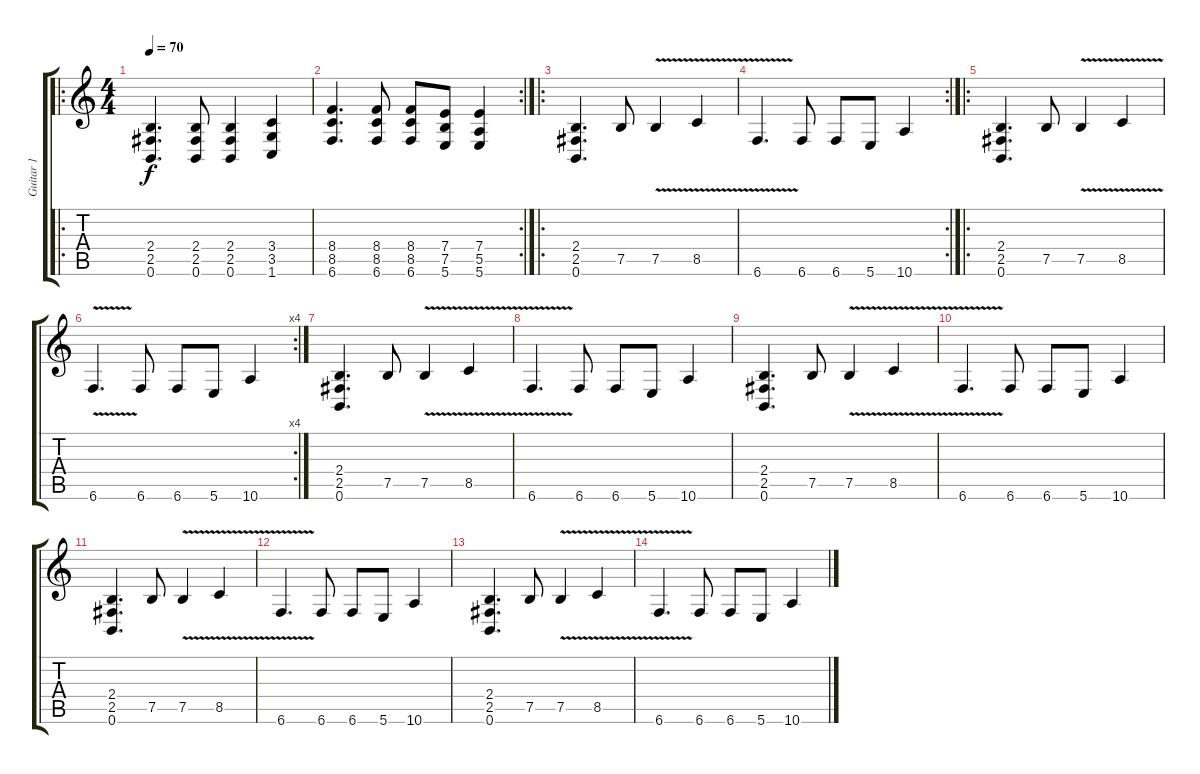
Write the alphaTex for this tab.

\track ("Guitar 1" "Guitar 1") {instrument distortionguitar}
\staff {score tabs}
\tuning (B3 Gb3 D3 A2 E2 B1) {hide}
\ro
\ts (4 4)
\tempo 70
\clef g2
\ks c
(2.4 2.5 0.6).4{d dy f} (2.4 2.5 0.6).8 (2.4 2.5 0.6).4 (3.4 3.5 1.6).4 |
\rc 2
(8.4 8.5 6.6).4{d} (8.4 8.5 6.6).8 (8.4 8.5 6.6).8 (7.4 7.5 5.6).8 (7.4 5.5 5.6).4 |
\ro
(2.4 2.5 0.6).4{d} 7.5.8 7.5{v}.4 8.5{v}.4 |
\rc 2
6.6{v}.4{d} 6.6.8 6.6.8 5.6.8 10.6.4 |
\ro
(2.4 2.5 0.6).4{d} 7.5.8 7.5{v}.4 8.5{v}.4 |
\rc 4
6.6{v}.4{d} 6.6.8 6.6.8 5.6.8 10.6.4 |
(2.4 2.5 0.6).4{d volume 8} 7.5.8 7.5{v}.4 8.5{v}.4 |
6.6{v}.4{d} 6.6.8 6.6.8 5.6.8 10.6.4 |
(2.4 2.5 0.6).4{d} 7.5.8 7.5{v}.4 8.5{v}.4 |
6.6{v}.4{d} 6.6.8 6.6.8 5.6.8 10.6.4 |
(2.4 2.5 0.6).4{d volume 0} 7.5.8 7.5{v}.4 8.5{v}.4 |
6.6{v}.4{d} 6.6.8 6.6.8 5.6.8 10.6.4 |
(2.4 2.5 0.6).4{d} 7.5.8 7.5{v}.4 8.5{v}.4 |
6.6{v}.4{d} 6.6.8 6.6.8 5.6.8 10.6.4
